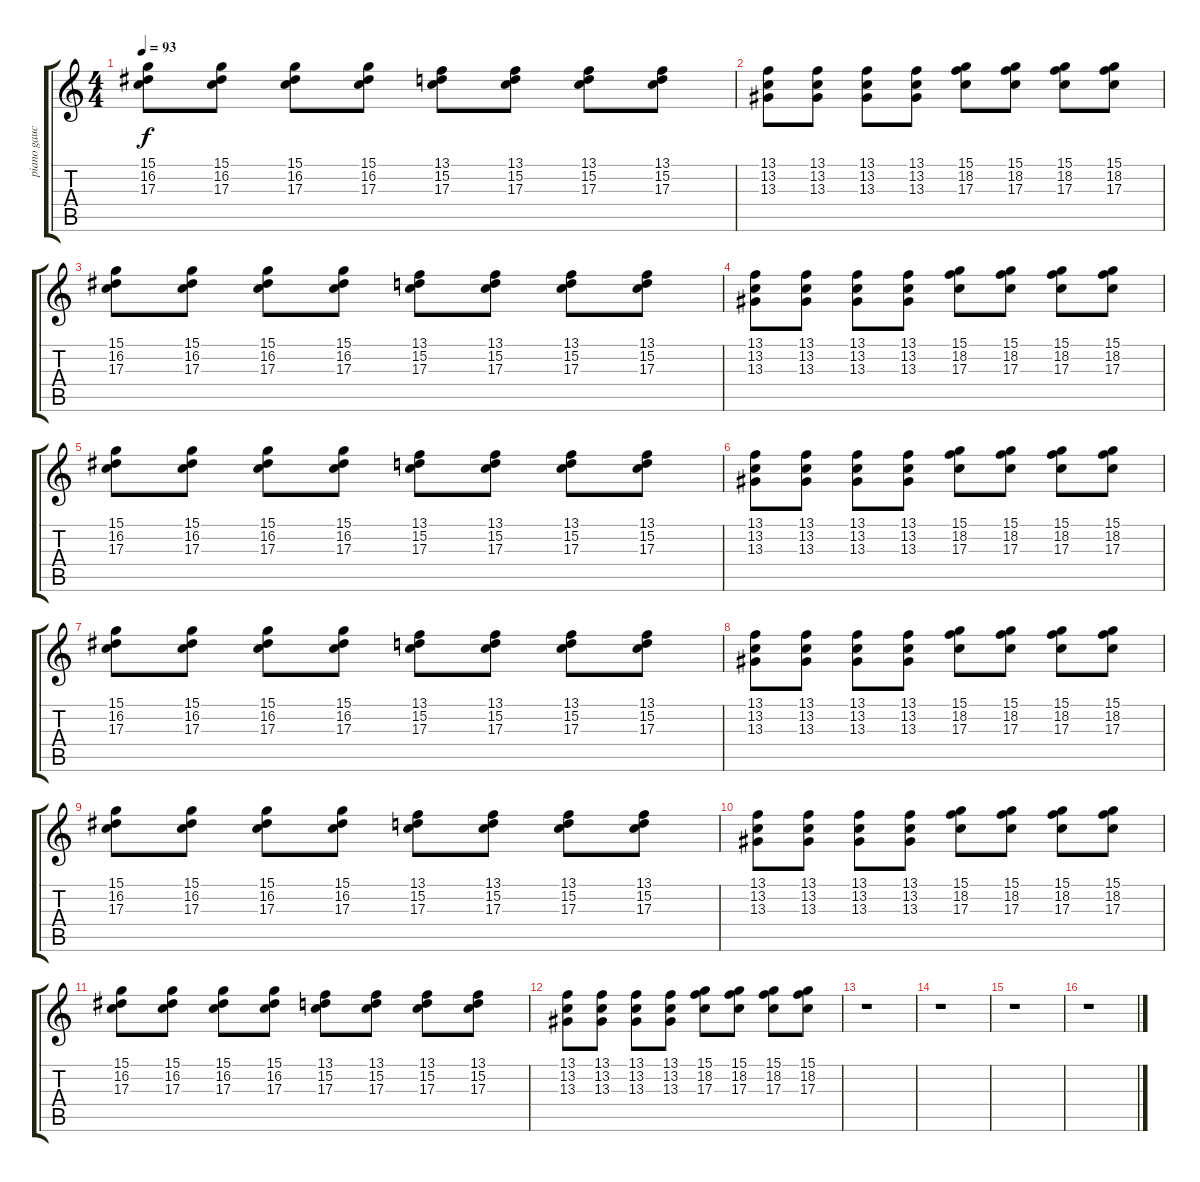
\track ("piano gauche" "piano gauc") {instrument acousticgrandpiano}
\staff {score tabs}
\tuning (E4 B3 G3 D3 A2 E2) {hide}
\ts (4 4)
\tempo 93
\clef g2
\ks c
(15.1 16.2 17.3).8{dy f instrument acousticgrandpiano} (15.1 16.2 17.3).8 (15.1 16.2 17.3).8 (15.1 16.2 17.3).8 (13.1 15.2 17.3).8 (13.1 15.2 17.3).8 (13.1 15.2 17.3).8 (13.1 15.2 17.3).8 |
(13.1 13.2 13.3).8 (13.1 13.2 13.3).8 (13.1 13.2 13.3).8 (13.1 13.2 13.3).8 (15.1 18.2 17.3).8 (15.1 18.2 17.3).8 (15.1 18.2 17.3).8 (15.1 18.2 17.3).8 |
(15.1 16.2 17.3).8 (15.1 16.2 17.3).8 (15.1 16.2 17.3).8 (15.1 16.2 17.3).8 (13.1 15.2 17.3).8 (13.1 15.2 17.3).8 (13.1 15.2 17.3).8 (13.1 15.2 17.3).8 |
(13.1 13.2 13.3).8 (13.1 13.2 13.3).8 (13.1 13.2 13.3).8 (13.1 13.2 13.3).8 (15.1 18.2 17.3).8 (15.1 18.2 17.3).8 (15.1 18.2 17.3).8 (15.1 18.2 17.3).8 |
(15.1 16.2 17.3).8 (15.1 16.2 17.3).8 (15.1 16.2 17.3).8 (15.1 16.2 17.3).8 (13.1 15.2 17.3).8 (13.1 15.2 17.3).8 (13.1 15.2 17.3).8 (13.1 15.2 17.3).8 |
(13.1 13.2 13.3).8 (13.1 13.2 13.3).8 (13.1 13.2 13.3).8 (13.1 13.2 13.3).8 (15.1 18.2 17.3).8 (15.1 18.2 17.3).8 (15.1 18.2 17.3).8 (15.1 18.2 17.3).8 |
(15.1 16.2 17.3).8 (15.1 16.2 17.3).8 (15.1 16.2 17.3).8 (15.1 16.2 17.3).8 (13.1 15.2 17.3).8 (13.1 15.2 17.3).8 (13.1 15.2 17.3).8 (13.1 15.2 17.3).8 |
(13.1 13.2 13.3).8 (13.1 13.2 13.3).8 (13.1 13.2 13.3).8 (13.1 13.2 13.3).8 (15.1 18.2 17.3).8 (15.1 18.2 17.3).8 (15.1 18.2 17.3).8 (15.1 18.2 17.3).8 |
(15.1 16.2 17.3).8 (15.1 16.2 17.3).8 (15.1 16.2 17.3).8 (15.1 16.2 17.3).8 (13.1 15.2 17.3).8 (13.1 15.2 17.3).8 (13.1 15.2 17.3).8 (13.1 15.2 17.3).8 |
(13.1 13.2 13.3).8 (13.1 13.2 13.3).8 (13.1 13.2 13.3).8 (13.1 13.2 13.3).8 (15.1 18.2 17.3).8 (15.1 18.2 17.3).8 (15.1 18.2 17.3).8 (15.1 18.2 17.3).8 |
(15.1 16.2 17.3).8 (15.1 16.2 17.3).8 (15.1 16.2 17.3).8 (15.1 16.2 17.3).8 (13.1 15.2 17.3).8 (13.1 15.2 17.3).8 (13.1 15.2 17.3).8 (13.1 15.2 17.3).8 |
(13.1 13.2 13.3).8 (13.1 13.2 13.3).8 (13.1 13.2 13.3).8 (13.1 13.2 13.3).8 (15.1 18.2 17.3).8 (15.1 18.2 17.3).8 (15.1 18.2 17.3).8 (15.1 18.2 17.3).8 |
r.1 |
r.1 |
r.1 |
r.1
